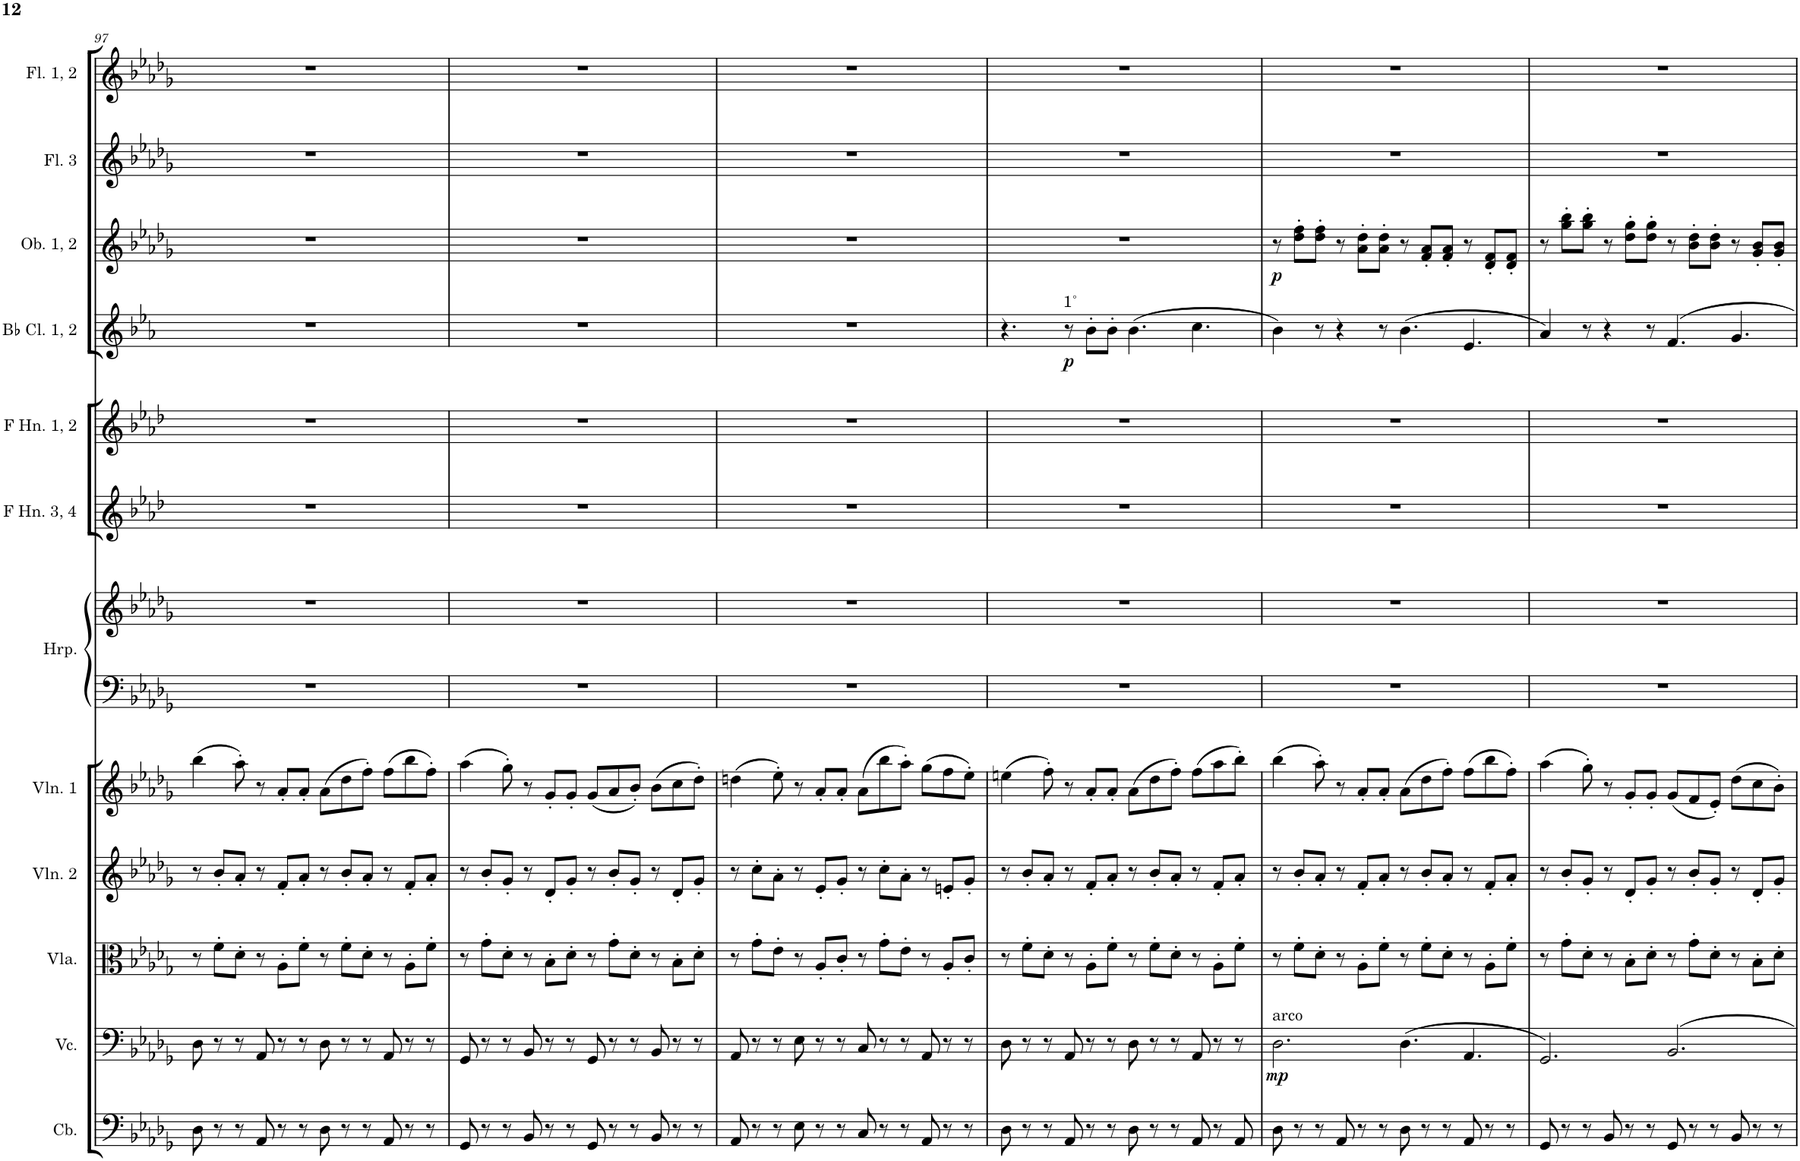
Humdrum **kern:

**kern	**kern	**dynam	**kern	**kern	**kern	**kern	**kern	**kern	**kern	**kern	**dynam	**kern	**dynam	**kern	**kern
*part12	*part11	*part11	*part10	*part9	*part8	*part7	*part7	*part6	*part5	*part4	*part4	*part3	*part3	*part2	*part1
*staff13	*staff12	*staff12	*staff11	*staff10	*staff9	*staff8	*staff7	*staff6	*staff5	*staff4	*staff4	*staff3	*staff3	*staff2	*staff1
*I"低音提琴	*I"大提琴	*	*I"中提琴	*I"小提琴 2	*I"小提琴 1	*I"竖琴	*	*I"F调圆号 3, 4	*I"F调圆号 1, 2	*I"降B调单簧管 1, 2	*	*I"双簧管 1, 2	*	*I"长笛 3	*I"长笛 1, 2
!!LO:PB:g=z
*clefF4	*clefF4	*	*clefC3	*clefG2	*clefG2	*clefF4	*clefG2	*clefG2	*clefG2	*clefG2	*	*clefG2	*	*clefG2	*clefG2
*Trd7c12	*	*	*	*	*	*	*	*Trd4c7	*Trd4c7	*Trd1c2	*	*	*	*	*
*k[b-e-a-d-g-]	*k[b-e-a-d-g-]	*	*k[b-e-a-d-g-]	*k[b-e-a-d-g-]	*k[b-e-a-d-g-]	*k[b-e-a-d-g-]	*k[b-e-a-d-g-]	*k[b-e-a-d-]	*k[b-e-a-d-]	*k[b-e-a-]	*	*k[b-e-a-d-g-]	*	*k[b-e-a-d-g-]	*k[b-e-a-d-g-]
*M12/8	*M12/8	*	*M12/8	*M12/8	*M12/8	*M12/8	*M12/8	*M12/8	*M12/8	*M12/8	*	*M12/8	*	*M12/8	*M12/8
=97	=97	=97	=97	=97	=97	=97	=97	=97	=97	=97	=97	=97	=97	=97	=97
8D-\	8D-\	.	8r	8r	(4bb-\	1.r	1.r	1.r	1.r	1.r	.	1.r	.	1.r	1.r
8r	8r	.	8f'\L	8b-'/L	.	.	.	.	.	.	.	.	.	.	.
8r	8r	.	8d-'\J	8a-'/J	8aa-'\)	.	.	.	.	.	.	.	.	.	.
8AA-/	8AA-/	.	8r	8r	8r	.	.	.	.	.	.	.	.	.	.
8r	8r	.	8A-'\L	8f'/L	8a-'/L	.	.	.	.	.	.	.	.	.	.
8r	8r	.	8f'\J	8a-'/J	8a-'/J	.	.	.	.	.	.	.	.	.	.
8D-\	8D-\	.	8r	8r	(8a-\L	.	.	.	.	.	.	.	.	.	.
8r	8r	.	8f'\L	8b-'/L	8dd-\	.	.	.	.	.	.	.	.	.	.
8r	8r	.	8d-'\J	8a-'/J	8ff'\J)	.	.	.	.	.	.	.	.	.	.
8AA-/	8AA-/	.	8r	8r	(8ff\L	.	.	.	.	.	.	.	.	.	.
8r	8r	.	8A-'\L	8f'/L	8bb-\	.	.	.	.	.	.	.	.	.	.
8r	8r	.	8f'\J	8a-'/J	8ff'\J)	.	.	.	.	.	.	.	.	.	.
=98	=98	=98	=98	=98	=98	=98	=98	=98	=98	=98	=98	=98	=98	=98	=98
8GG-/	8GG-/	.	8r	8r	(4aa-\	1.r	1.r	1.r	1.r	1.r	.	1.r	.	1.r	1.r
8r	8r	.	8g-'\L	8b-'/L	.	.	.	.	.	.	.	.	.	.	.
8r	8r	.	8d-'\J	8g-'/J	8gg-'\)	.	.	.	.	.	.	.	.	.	.
8BB-/	8BB-/	.	8r	8r	8r	.	.	.	.	.	.	.	.	.	.
8r	8r	.	8B-'\L	8d-'/L	8g-'/L	.	.	.	.	.	.	.	.	.	.
8r	8r	.	8d-'\J	8g-'/J	8g-'/J	.	.	.	.	.	.	.	.	.	.
8GG-/	8GG-/	.	8r	8r	(8g-/L	.	.	.	.	.	.	.	.	.	.
8r	8r	.	8g-'\L	8b-'/L	8a-/	.	.	.	.	.	.	.	.	.	.
8r	8r	.	8d-'\J	8g-'/J	8b-'/J)	.	.	.	.	.	.	.	.	.	.
8BB-/	8BB-/	.	8r	8r	(8b-\L	.	.	.	.	.	.	.	.	.	.
8r	8r	.	8B-'\L	8d-'/L	8cc\	.	.	.	.	.	.	.	.	.	.
8r	8r	.	8d-'\J	8g-'/J	8dd-'\J)	.	.	.	.	.	.	.	.	.	.
=99	=99	=99	=99	=99	=99	=99	=99	=99	=99	=99	=99	=99	=99	=99	=99
8AA-/	8AA-/	.	8r	8r	(4ddn\	1.r	1.r	1.r	1.r	1.r	.	1.r	.	1.r	1.r
8r	8r	.	8g-'\L	8cc'\L	.	.	.	.	.	.	.	.	.	.	.
8r	8r	.	8e-'\J	8a-'\J	8ee-'\)	.	.	.	.	.	.	.	.	.	.
8E-\	8E-\	.	8r	8r	8r	.	.	.	.	.	.	.	.	.	.
8r	8r	.	8A-'/L	8e-'/L	8a-'/L	.	.	.	.	.	.	.	.	.	.
8r	8r	.	8c'/J	8g-'/J	8a-'/J	.	.	.	.	.	.	.	.	.	.
8C/	8C/	.	8r	8r	(8a-\L	.	.	.	.	.	.	.	.	.	.
8r	8r	.	8g-'\L	8cc'\L	8bb-\	.	.	.	.	.	.	.	.	.	.
8r	8r	.	8e-'\J	8a-'\J	8aa-'\J)	.	.	.	.	.	.	.	.	.	.
8AA-/	8AA-/	.	8r	8r	(8gg-\L	.	.	.	.	.	.	.	.	.	.
8r	8r	.	8A-'/L	8en'/L	8ff\	.	.	.	.	.	.	.	.	.	.
8r	8r	.	8c'/J	8g-'/J	8ee-'\J)	.	.	.	.	.	.	.	.	.	.
=100	=100	=100	=100	=100	=100	=100	=100	=100	=100	=100	=100	=100	=100	=100	=100
8D-\	8D-\	.	8r	8r	(4een\	1.r	1.r	1.r	1.r	4.r	.	1.r	.	1.r	1.r
8r	8r	.	8f'\L	8b-'/L	.	.	.	.	.	.	.	.	.	.	.
8r	8r	.	8d-'\J	8a-'/J	8ff'\)	.	.	.	.	.	.	.	.	.	.
!	!	!	!	!	!	!	!	!	!	!LO:TX:a:t=1˚	!	!	!	!	!
!	!	!	!	!	!	!	!	!	!	!	!LO:DY:b	!	!	!	!
8AA-/	8AA-/	.	8r	8r	8r	.	.	.	.	8r	p	.	.	.	.
8r	8r	.	8A-'\L	8f'/L	8a-'/L	.	.	.	.	8b-'\L	.	.	.	.	.
8r	8r	.	8f'\J	8a-'/J	8a-'/J	.	.	.	.	8b-'\J	.	.	.	.	.
8D-\	8D-\	.	8r	8r	(8a-\L	.	.	.	.	(4.b-\	.	.	.	.	.
8r	8r	.	8f'\L	8b-'/L	8dd-\	.	.	.	.	.	.	.	.	.	.
8r	8r	.	8d-'\J	8a-'/J	8ff'\J)	.	.	.	.	.	.	.	.	.	.
8AA-/	8AA-/	.	8r	8r	(8ff\L	.	.	.	.	4.cc\	.	.	.	.	.
8r	8r	.	8A-'\L	8f'/L	8aa-\	.	.	.	.	.	.	.	.	.	.
8AA-/	8r	.	8f'\J	8a-'/J	8bb-'\J)	.	.	.	.	.	.	.	.	.	.
=101	=101	=101	=101	=101	=101	=101	=101	=101	=101	=101	=101	=101	=101	=101	=101
!	!LO:TX:a:t=arco	!	!	!	!	!	!	!	!	!	!	!	!	!	!
!	!	!LO:DY:b	!	!	!	!	!	!	!	!	!	!	!LO:DY:b	!	!
8D-\	2.D-\	mp	8r	8r	(4bb-\	1.r	1.r	1.r	1.r	4b-\)	.	8r	p	1.r	1.r
8r	.	.	8f'\L	8b-'/L	.	.	.	.	.	.	.	8dd-\' 8ff\'L	.	.	.
8r	.	.	8d-'\J	8a-'/J	8aa-'\)	.	.	.	.	8r	.	8dd-\' 8ff\'J	.	.	.
8AA-/	.	.	8r	8r	8r	.	.	.	.	4r	.	8r	.	.	.
8r	.	.	8A-'\L	8f'/L	8a-'/L	.	.	.	.	.	.	8a-\' 8dd-\'L	.	.	.
8r	.	.	8f'\J	8a-'/J	8a-'/J	.	.	.	.	8r	.	8a-\' 8dd-\'J	.	.	.
8D-\	(4.D-\	.	8r	8r	(8a-\L	.	.	.	.	(4.b-\	.	8r	.	.	.
8r	.	.	8f'\L	8b-'/L	8dd-\	.	.	.	.	.	.	8f/' 8a-/'L	.	.	.
8r	.	.	8d-'\J	8a-'/J	8ff'\J)	.	.	.	.	.	.	8f/' 8a-/'J	.	.	.
8AA-/	4.AA-/	.	8r	8r	(8ff\L	.	.	.	.	4.e-/	.	8r	.	.	.
8r	.	.	8A-'\L	8f'/L	8bb-\	.	.	.	.	.	.	8d-/' 8f/'L	.	.	.
8r	.	.	8f'\J	8a-'/J	8ff'\J)	.	.	.	.	.	.	8d-/' 8f/'J	.	.	.
=102	=102	=102	=102	=102	=102	=102	=102	=102	=102	=102	=102	=102	=102	=102	=102
8GG-/	2.GG-/)	.	8r	8r	(4aa-\	1.r	1.r	1.r	1.r	4a-/)	.	8r	.	1.r	1.r
8r	.	.	8g-'\L	8b-'/L	.	.	.	.	.	.	.	8gg-\' 8bb-\'L	.	.	.
8r	.	.	8d-'\J	8g-'/J	8gg-'\)	.	.	.	.	8r	.	8gg-\' 8bb-\'J	.	.	.
8BB-/	.	.	8r	8r	8r	.	.	.	.	4r	.	8r	.	.	.
8r	.	.	8B-'\L	8d-'/L	8g-'/L	.	.	.	.	.	.	8dd-\' 8gg-\'L	.	.	.
8r	.	.	8d-'\J	8g-'/J	8g-'/J	.	.	.	.	8r	.	8dd-\' 8gg-\'J	.	.	.
8GG-/	2.BB-/	.	8r	8r	(8g-/L	.	.	.	.	4.f/	.	8r	.	.	.
8r	.	.	8g-'\L	8b-'/L	8f/	.	.	.	.	.	.	8b-\' 8dd-\'L	.	.	.
8r	.	.	8d-'\J	8g-'/J	8e-'/J)	.	.	.	.	.	.	8b-\' 8dd-\'J	.	.	.
8BB-/	.	.	8r	8r	(8dd-\L	.	.	.	.	4.g/	.	8r	.	.	.
8r	.	.	8B-'\L	8d-'/L	8cc\	.	.	.	.	.	.	8g-/' 8b-/'L	.	.	.
8r	.	.	8d-'\J	8g-'/J	8b-'\J)	.	.	.	.	.	.	8g-/' 8b-/'J	.	.	.
=	=	=	=	=	=	=	=	=	=	=	=	=	=	=	=
*-	*-	*-	*-	*-	*-	*-	*-	*-	*-	*-	*-	*-	*-	*-	*-
